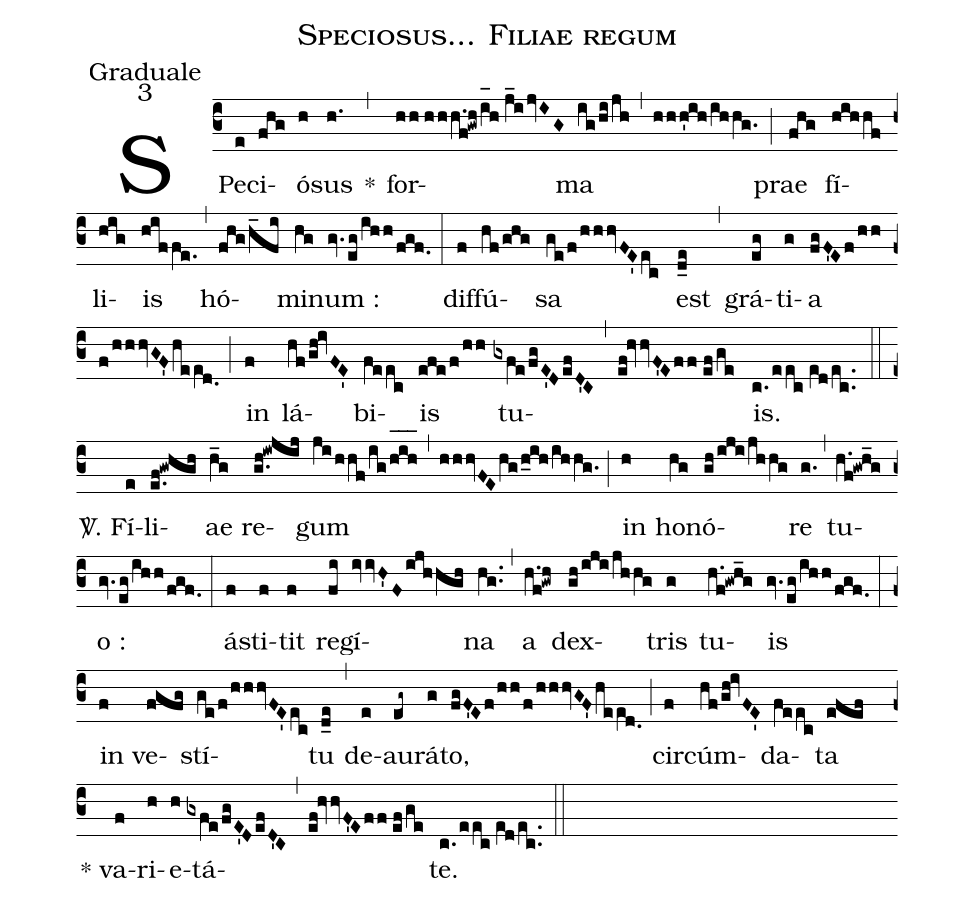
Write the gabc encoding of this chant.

name:Speciosus... Filiae regum;
office-part:Graduale;
mode:3;
%%
(c3) SPe(e)ci(fhg)ó(h)sus(h.) *(,) for(hh//hhh.f!gwh/i_[oh:h]h//j_ijvIG)ma(ig/hi/jh) (,) (hhh'ih/ihhg.) (;) prae(fhg) fí(hihhf)li(hig)is(hiffe.) (,) hó(fhg/h_fi)mi(hg)num :(gv.eg/ihh/fgf.) (:) dif(f)fú(hf/ghg)sa(ge/f/hhhvFE'ec) est(d_e) (,) grá(eg)ti(g)a(fgF'Ef/hh/f/hhhvGF'hee[ll:1]d.0) (;) in(f) lá(hf/gh!ivFE')bi(feec)is(efe/f/hh) tu(gxfe/fgE'DefD'C)(,)(ef!hvvF'Eff//ef/ge)is.(c./eec//e[ll:1]d/ec..) (::) <sp>V/</sp>. Fí(e)li(e.f!gwhgh)ae(h_g) re(g.h!iwjij)gum(jihhf/ig/h_[oh:h]i_[oh:h]h_[oh:h]) (,) (hhhvFEhg/h_ih/ihhg.) (;) in(h) ho(hg)nó(gh/iji/jhhg)re(g.) (,) tu(h.f!gwh_g)o :(gv.eg/ihh/fgf.) (:) á(f)sti(f)tit(f) re(fi)gí(ivvH'Fijhhgh)na(hg..) (,) a(h.f!gwh) dex(gh/iji/jhhg)tris(g) tu(h.f!gwh_g)is(gv.eg/ihh/fgf.) (:) in(f) ve(fgfg)stí(ge/f/hhhvFE'ec)tu(d_e) (,) de(e)au(eg~)rá(g)to,(fgF'Ef/!hh/f/!hhhvGF'hee[ll:1]d.0) (;) cir(f)cúm(hf/gh!ivFE')da(feec)ta(efef) () * va(f)ri(h)e(h)tá(gxfe/fgE'DefD'C)(,)(ef!hvvF'Eff//ef/ge)te.(c./eec//e[ll:1]d/ec..) (::)
